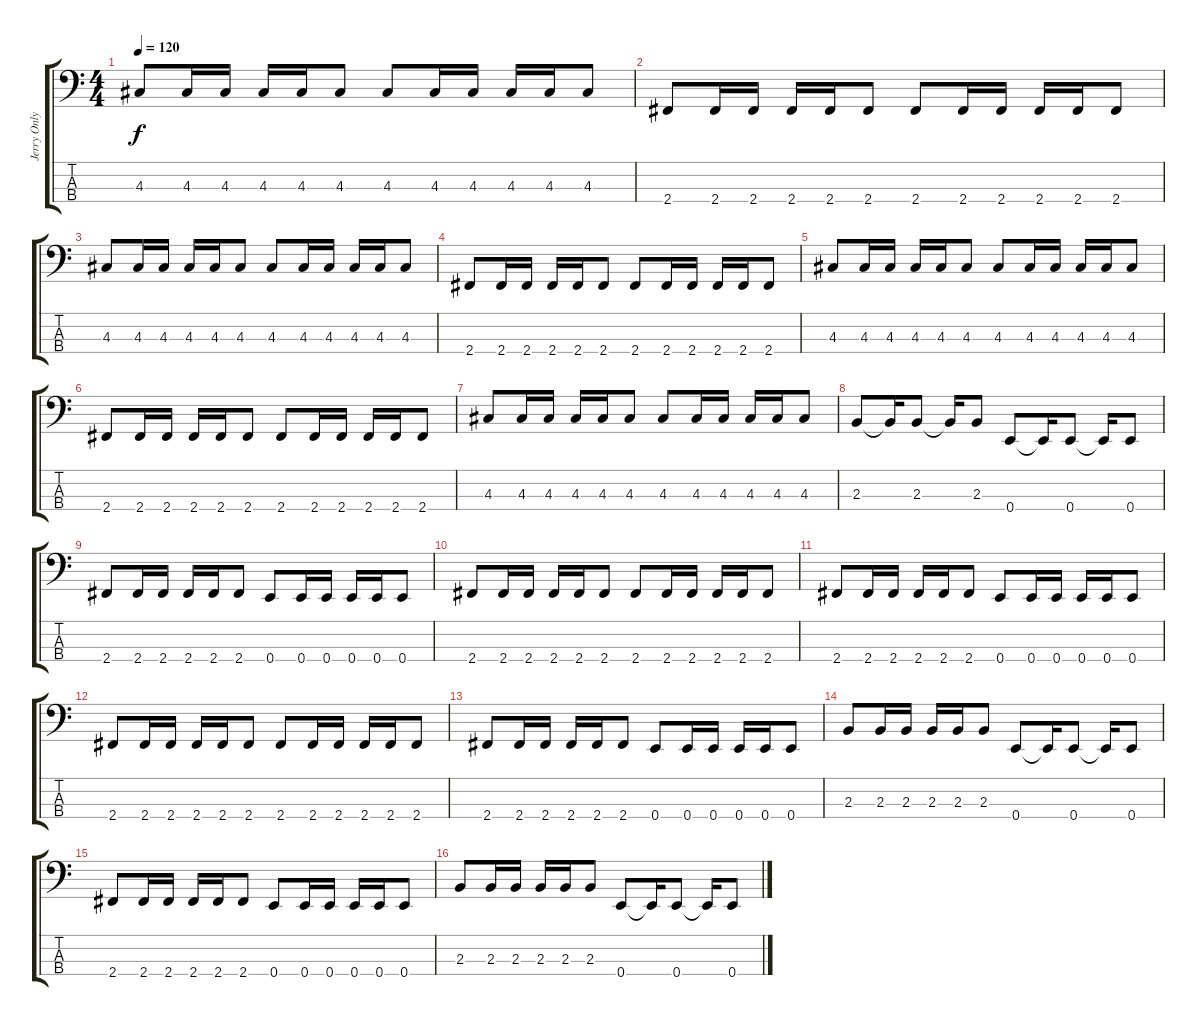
\track ("Jerry Only" "Jerry Only") {instrument electricbassfinger}
\staff {score tabs}
\tuning (G2 D2 A1 E1) {hide}
\ts (4 4)
\tempo 120
\clef f4
\ks c
4.3.8{dy f} 4.3.16 4.3.16 4.3.16 4.3.16 4.3.8 4.3.8 4.3.16 4.3.16 4.3.16 4.3.16 4.3.8 |
2.4.8 2.4.16 2.4.16 2.4.16 2.4.16 2.4.8 2.4.8 2.4.16 2.4.16 2.4.16 2.4.16 2.4.8 |
4.3.8 4.3.16 4.3.16 4.3.16 4.3.16 4.3.8 4.3.8 4.3.16 4.3.16 4.3.16 4.3.16 4.3.8 |
2.4.8 2.4.16 2.4.16 2.4.16 2.4.16 2.4.8 2.4.8 2.4.16 2.4.16 2.4.16 2.4.16 2.4.8 |
4.3.8 4.3.16 4.3.16 4.3.16 4.3.16 4.3.8 4.3.8 4.3.16 4.3.16 4.3.16 4.3.16 4.3.8 |
2.4.8 2.4.16 2.4.16 2.4.16 2.4.16 2.4.8 2.4.8 2.4.16 2.4.16 2.4.16 2.4.16 2.4.8 |
4.3.8 4.3.16 4.3.16 4.3.16 4.3.16 4.3.8 4.3.8 4.3.16 4.3.16 4.3.16 4.3.16 4.3.8 |
2.3.8 2.3{t}.16 2.3.8 2.3{t}.16 2.3.8 0.4.8 0.4{t}.16 0.4.8 0.4{t}.16 0.4.8 |
2.4.8 2.4.16 2.4.16 2.4.16 2.4.16 2.4.8 0.4.8 0.4.16 0.4.16 0.4.16 0.4.16 0.4.8 |
2.4.8 2.4.16 2.4.16 2.4.16 2.4.16 2.4.8 2.4.8 2.4.16 2.4.16 2.4.16 2.4.16 2.4.8 |
2.4.8 2.4.16 2.4.16 2.4.16 2.4.16 2.4.8 0.4.8 0.4.16 0.4.16 0.4.16 0.4.16 0.4.8 |
2.4.8 2.4.16 2.4.16 2.4.16 2.4.16 2.4.8 2.4.8 2.4.16 2.4.16 2.4.16 2.4.16 2.4.8 |
2.4.8 2.4.16 2.4.16 2.4.16 2.4.16 2.4.8 0.4.8 0.4.16 0.4.16 0.4.16 0.4.16 0.4.8 |
2.3.8 2.3.16 2.3.16 2.3.16 2.3.16 2.3.8 0.4.8 0.4{t}.16 0.4.8 0.4{t}.16 0.4.8 |
2.4.8 2.4.16 2.4.16 2.4.16 2.4.16 2.4.8 0.4.8 0.4.16 0.4.16 0.4.16 0.4.16 0.4.8 |
2.3.8 2.3.16 2.3.16 2.3.16 2.3.16 2.3.8 0.4.8 0.4{t}.16 0.4.8 0.4{t}.16 0.4.8
